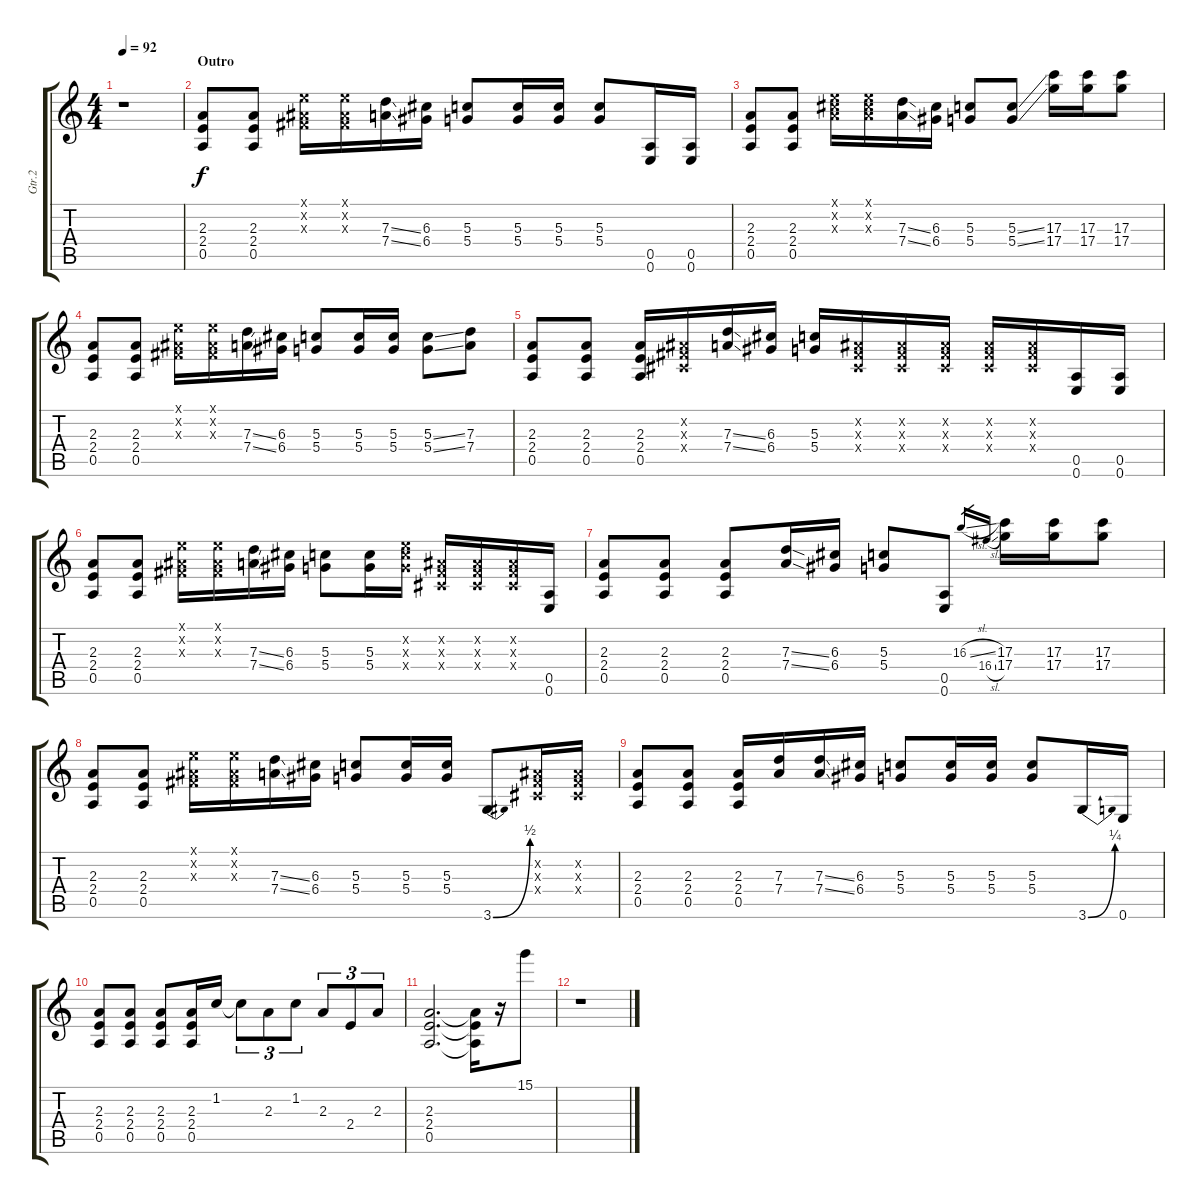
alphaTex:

\track ("Gtr.2" "Gtr.2") {instrument distortionguitar}
\staff {score tabs}
\tuning (E4 B3 G3 D3 A2 E2) {hide}
\ts (4 4)
\tempo 92
\clef g2
\ks c
r.1{dy fff} |
\section ("" "Outro")
(2.3 2.4 0.5).8{dy f} (2.3 2.4 0.5).8 (0.1{x} -1.2{x} -1.3{x}).16 (0.1{x} -1.2{x} -1.3{x}).16 (7.3{ss} 7.4{ss}).16 (6.3 6.4).16 (5.3 5.4).8 (5.3 5.4).16 (5.3 5.4).16 (5.3 5.4).8 (0.5 0.6).16 (0.5 0.6).16 |
(2.3 2.4 0.5).8 (2.3 2.4 0.5).8 (0.1{x} 2.2{x} 2.3{x}).16 (0.1{x} 2.2{x} 2.3{x}).16 (7.3{ss} 7.4{ss}).16 (6.3 6.4).16 (5.3 5.4).8 (5.3{ss} 5.4{ss}).8 (17.3 17.4).16 (17.3 17.4).16 (17.3 17.4).8 |
(2.3 2.4 0.5).8 (2.3 2.4 0.5).8 (0.1{x} -1.2{x} -1.3{x}).16 (0.1{x} -1.2{x} -1.3{x}).16 (7.3{ss} 7.4{ss}).16 (6.3 6.4).16 (5.3 5.4).8 (5.3 5.4).16 (5.3 5.4).16 (5.3{ss} 5.4{ss}).8 (7.3 7.4).8 |
(2.3 2.4 0.5).8 (2.3 2.4 0.5).8 (2.3 2.4 0.5).16 (-1.2{x} -1.3{x} -1.4{x}).16 (7.3{ss} 7.4{ss}).16 (6.3 6.4).16 (5.3 5.4).16 (-1.2{x} -1.3{x} -1.4{x}).16 (-1.2{x} -1.3{x} -1.4{x}).16 (-1.2{x} -1.3{x} -1.4{x}).16 (-1.2{x} -1.3{x} -1.4{x}).16 (-1.2{x} -1.3{x} -1.4{x}).16 (0.5 0.6).16 (0.5 0.6).16 |
(2.3 2.4 0.5).8 (2.3 2.4 0.5).8 (0.1{x} -1.2{x} -1.3{x}).16 (0.1{x} -1.2{x} -1.3{x}).16 (7.3{ss} 7.4{ss}).16 (6.3 6.4).16 (5.3 5.4).8 (5.3 5.4).16 (5.2{x} 5.3{x} 5.4{x}).16 (-1.2{x} -1.3{x} -1.4{x}).16 (-1.2{x} -1.3{x} -1.4{x}).16 (-1.2{x} -1.3{x} -1.4{x}).16 (0.5 0.6).16 |
(2.3 2.4 0.5).8 (2.3 2.4 0.5).8 (2.3 2.4 0.5).8 (7.3{ss} 7.4{ss}).16 (6.3 6.4).16 (5.3 5.4).8 (0.5 0.6).8 16.3{sl}.16{gr} 16.4{sl}.16{gr} (17.3 17.4).16 (17.3 17.4).16 (17.3 17.4).8 |
(2.3 2.4 0.5).8 (2.3 2.4 0.5).8 (0.1{x} -1.2{x} -1.3{x}).16 (0.1{x} -1.2{x} -1.3{x}).16 (7.3{ss} 7.4{ss}).16 (6.3 6.4).16 (5.3 5.4).8 (5.3 5.4).16 (5.3 5.4).16 3.6{be (bend 0 0 60 2)}.8 (-1.2{x} -1.3{x} -1.4{x}).16 (-1.2{x} -1.3{x} -1.4{x}).16 |
(2.3 2.4 0.5).8 (2.3 2.4 0.5).8 (2.3 2.4 0.5).16 (7.3 7.4).16 (7.3{ss} 7.4{ss}).16 (6.3 6.4).16 (5.3 5.4).8 (5.3 5.4).16 (5.3 5.4).16 (5.3 5.4).8 3.6{be (bend 0 0 60 1)}.16 0.6.16 |
(2.3 2.4 0.5).8 (2.3 2.4 0.5).8 (2.3 2.4 0.5).8 (2.3 2.4 0.5).16 1.2.16 1.2{t}.8{tu (3 2)} 2.3.8{tu (3 2)} 1.2.8{tu (3 2)} 2.3.8{tu (3 2)} 2.4.8{tu (3 2)} 2.3.8{tu (3 2)} |
(2.3 2.4 0.5).2{d} (2.3{t} 2.4{t} 0.5{t}).16 r.16 15.1.8 |
r.1
